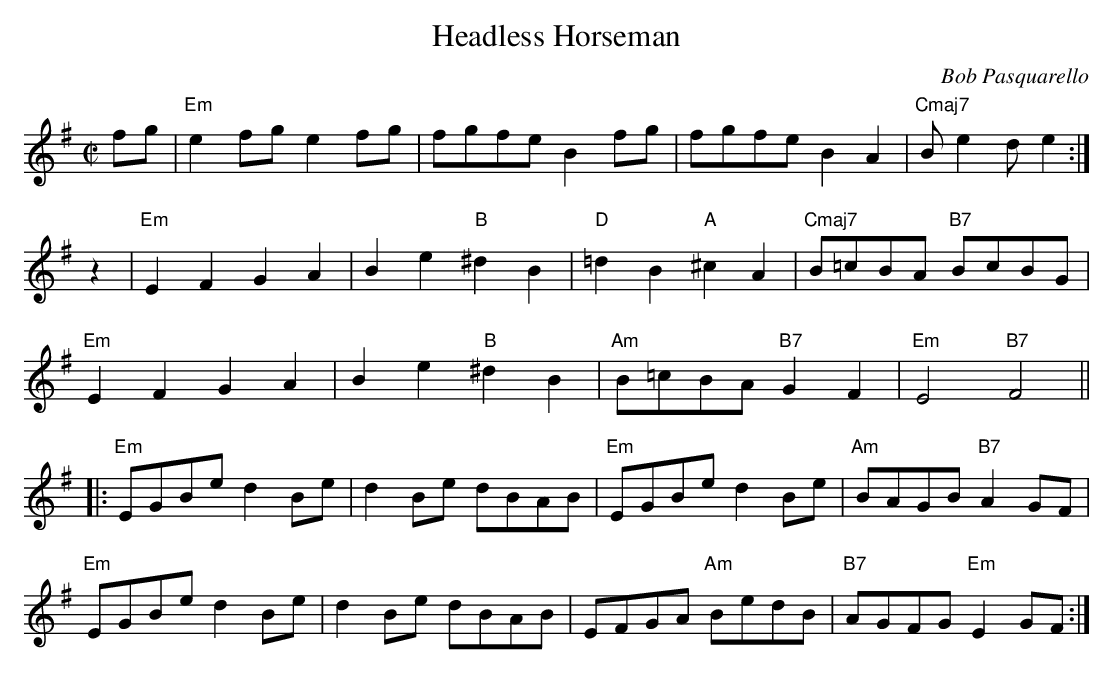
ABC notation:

X:1
T:Headless Horseman
C:Bob Pasquarello
M:C|
K:Em
fg|"Em"e2 fg e2 fg|fgfe B2 fg|fgfe B2A2|"Cmaj7"Be2de2:|
z2|"Em"E2F2G2A2| B2e2"B"^d2B2| "D"=d2B2 "A"^c2A2|"Cmaj7" B=cBA "B7" BcBG|
"Em"E2F2G2A2| B2e2"B"^d2B2| "Am" B=cBA "B7" G2F2|"Em"E4 "B7" F4||
|:"Em"EGBe d2Be| d2Be dBAB| "Em"EGBe d2 Be|"Am"BAGB "B7"A2 GF|
"Em"EGBe d2Be| d2Be dBAB|EFGA "Am"BedB|"B7"AGFG "Em"E2GF:|
